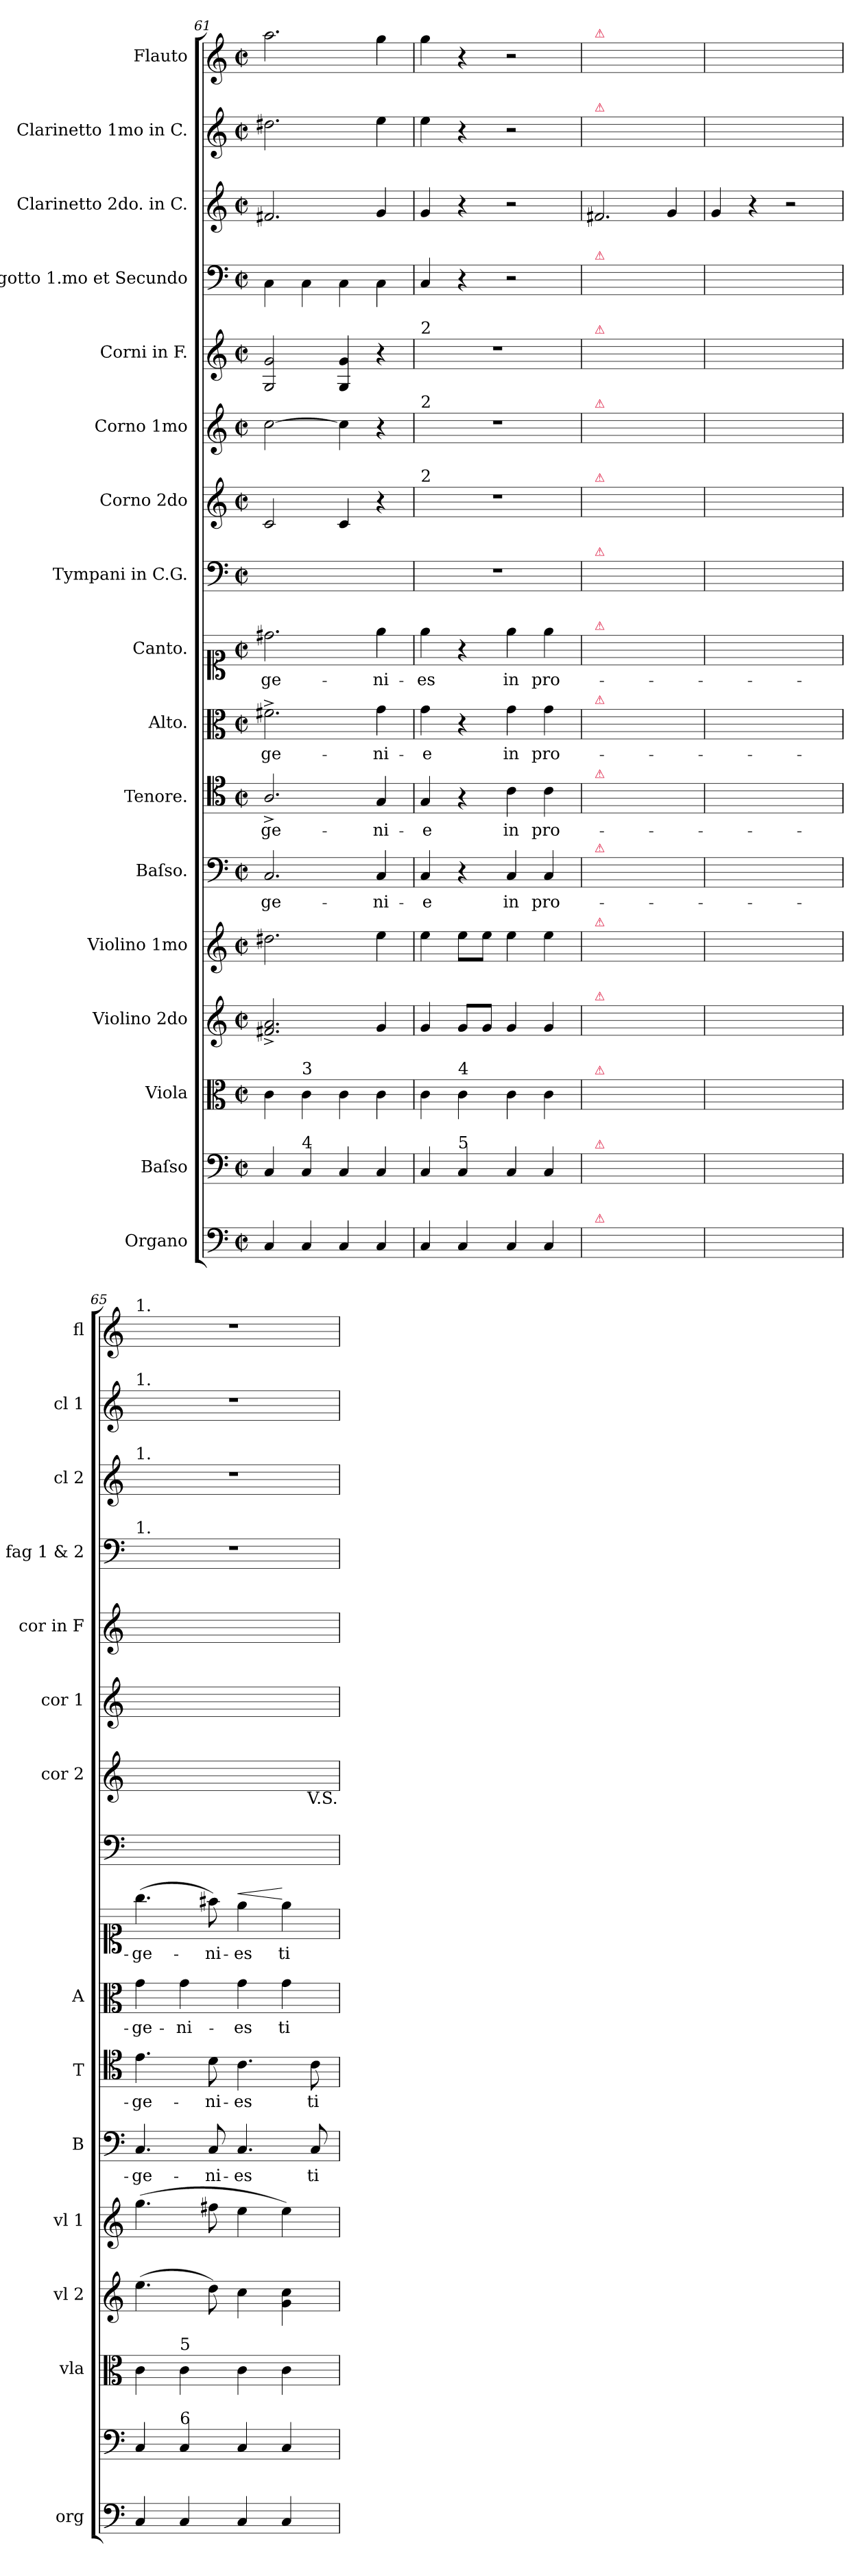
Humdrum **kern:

**kern	**kern	**kern	**kern	**kern	**kern	**text	**kern	**text	**kern	**text	**kern	**text	**dynam	**kern	**kern	**kern	**kern	**kern	**kern	**kern	**kern
*part17	*part16	*part15	*part14	*part13	*part12	*part12	*part11	*part11	*part10	*part10	*part9	*part9	*part9	*part8	*part7	*part6	*part5	*part4	*part3	*part2	*part1
*staff17	*staff16	*staff15	*staff14	*staff13	*staff12	*staff12	*staff11	*staff11	*staff10	*staff10	*staff9	*staff9	*staff9	*staff8	*staff7	*staff6	*staff5	*staff4	*staff3	*staff2	*staff1
*I"Organo	*I"Baſso	*I"Viola	*I"Violino 2do	*I"Violino 1mo	*I"Baſso.	*	*I"Tenore.	*	*I"Alto.	*	*I"Canto.	*	*	*I"Tympani in C.G.	*I"Corno 2do	*I"Corno 1mo	*I"Corni in F.	*I"Fagotto 1.mo et Secundo	*I"Clarinetto 2do. in C.	*I"Clarinetto 1mo in C.	*I"Flauto
*I'org	*	*I'vla	*I'vl 2	*I'vl 1	*I'B	*	*I'T	*	*I'A	*	*	*	*	*	*I'cor 2	*I'cor 1	*I'cor in F	*I'fag 1 & 2	*I'cl 2	*I'cl 1	*I'fl
*clefF4	*clefF4	*clefC3	*clefG2	*clefG2	*clefF4	*	*clefC4	*	*clefC3	*	*clefC1	*	*	*clefF4	*clefG2	*clefG2	*clefG2	*clefF4	*clefG2	*clefG2	*clefG2
*	*	*	*	*	*	*	*	*	*	*	*	*	*	*	*	*	*ITrd4c7	*	*	*	*
*k[]	*k[]	*k[]	*k[]	*k[]	*k[]	*	*k[]	*	*k[]	*	*k[]	*	*	*k[]	*k[]	*k[]	*k[b-]	*k[]	*k[]	*k[]	*k[]
*C:	*C:	*C:	*C:	*C:	*C:	*	*C:	*	*C:	*	*C:	*	*	*C:	*C:	*C:	*	*C:	*C:	*C:	*C:
*M2/2	*M2/2	*M2/2	*M2/2	*M2/2	*M2/2	*	*M2/2	*	*M2/2	*	*M2/2	*	*	*M2/2	*M2/2	*M2/2	*M2/2	*M2/2	*M2/2	*M2/2	*M2/2
*met(c|)	*met(c|)	*met(c|)	*met(c|)	*met(c|)	*met(c|)	*	*met(c|)	*	*met(c|)	*	*met(c|)	*	*	*met(c|)	*met(c|)	*met(c|)	*met(c|)	*met(c|)	*met(c|)	*met(c|)	*met(c|)
=61	=61	=61	=61	=61	=61	=61	=61	=61	=61	=61	=61	=61	=61	=61	=61	=61	=61	=61	=61	=61	=61
4C/	4C/	4c\	2.f#X^/ 2.a^/	2.dd#X\	2.C/	-ge-	2.A^/	-ge-	2.f#X^\	-ge-	2.dd#X\	-ge-	.	1ryy	2c/	[2cc\	2C/ 2c/	4C\	2.f#X/	2.dd#X\	2.aa\
!	!	!LO:TX:a:t=3	!	!	!	!	!	!	!	!	!	!	!	!	!	!	!	!	!	!	!
!	!LO:TX:a:t=4	!	!	!	!	!	!	!	!	!	!	!	!	!	!	!	!	!	!	!	!
4C/	4C/	4c\	.	.	.	.	.	.	.	.	.	.	.	.	.	.	.	4C\	.	.	.
4C/	4C/	4c\	.	.	.	.	.	.	.	.	.	.	.	.	4c/	4cc\]	4C/ 4c/	4C\	.	.	.
4C/	4C/	4c\	4g/	4ee\	4C/	-ni-	4G/	-ni-	4g\	-ni-	4ee\	-ni-	.	.	4r	4r	4r	4C\	4g/	4ee\	4gg\
=62	=62	=62	=62	=62	=62	=62	=62	=62	=62	=62	=62	=62	=62	=62	=62	=62	=62	=62	=62	=62	=62
!	!	!	!	!	!	!	!	!	!	!	!	!	!	!	!	!	!LO:TX:a:t=2	!	!	!	!
!	!	!	!	!	!	!	!	!	!	!	!	!	!	!	!	!LO:TX:a:t=2	!	!	!	!	!
!	!	!	!	!	!	!	!	!	!	!	!	!	!	!	!LO:TX:a:t=2	!	!	!	!	!	!
4C/	4C/	4c\	4g/	4ee\	4C/	-e	4G/	-e	4g\	-e	4ee\	-es	.	1r	1r	1r	1r	4C/	4g/	4ee\	4gg\
!	!	!LO:TX:a:t=4	!	!	!	!	!	!	!	!	!	!	!	!	!	!	!	!	!	!	!
!	!LO:TX:a:t=5	!	!	!	!	!	!	!	!	!	!	!	!	!	!	!	!	!	!	!	!
4C/	4C/	4c\	8g/L	8ee\L	4r	.	4r	.	4r	.	4r	.	.	.	.	.	.	4r	4r	4r	4r
.	.	.	8g/J	8ee\J	.	.	.	.	.	.	.	.	.	.	.	.	.	.	.	.	.
4C/	4C/	4c\	4g/	4ee\	4C/	in	4c\	in	4g\	in	4ee\	in	.	.	.	.	.	2r	2r	2r	2r
4C/	4C/	4c\	4g/	4ee\	4C/	pro-	4c\	pro-	4g\	pro-	4ee\	pro-	.	.	.	.	.	.	.	.	.
=63	=63	=63	=63	=63	=63	=63	=63	=63	=63	=63	=63	=63	=63	=63	=63	=63	=63	=63	=63	=63	=63
!	!	!	!	!	!	!	!	!	!	!	!	!	!	!	!	!	!	!	!	!	!LO:TX:a:color=crimson:t=⚠
!	!	!	!	!	!	!	!	!	!	!	!	!	!	!	!	!	!	!	!	!LO:TX:a:color=crimson:t=⚠	!
!	!	!	!	!	!	!	!	!	!	!	!	!	!	!	!	!	!	!LO:TX:a:color=crimson:t=⚠	!	!	!
!	!	!	!	!	!	!	!	!	!	!	!	!	!	!	!	!	!LO:TX:a:color=crimson:t=⚠	!	!	!	!
!	!	!	!	!	!	!	!	!	!	!	!	!	!	!	!	!LO:TX:a:color=crimson:t=⚠	!	!	!	!	!
!	!	!	!	!	!	!	!	!	!	!	!	!	!	!	!LO:TX:a:color=crimson:t=⚠	!	!	!	!	!	!
!	!	!	!	!	!	!	!	!	!	!	!	!	!	!LO:TX:a:color=crimson:t=⚠	!	!	!	!	!	!	!
!	!	!	!	!	!	!	!	!	!	!	!LO:TX:a:color=crimson:t=⚠	!	!	!	!	!	!	!	!	!	!
!	!	!	!	!	!	!	!	!	!LO:TX:a:color=crimson:t=⚠	!	!	!	!	!	!	!	!	!	!	!	!
!	!	!	!	!	!	!	!LO:TX:a:color=crimson:t=⚠	!	!	!	!	!	!	!	!	!	!	!	!	!	!
!	!	!	!	!	!LO:TX:a:color=crimson:t=⚠	!	!	!	!	!	!	!	!	!	!	!	!	!	!	!	!
!	!	!	!	!LO:TX:a:color=crimson:t=⚠	!	!	!	!	!	!	!	!	!	!	!	!	!	!	!	!	!
!	!	!	!LO:TX:a:color=crimson:t=⚠	!	!	!	!	!	!	!	!	!	!	!	!	!	!	!	!	!	!
!	!	!LO:TX:a:color=crimson:t=⚠	!	!	!	!	!	!	!	!	!	!	!	!	!	!	!	!	!	!	!
!	!LO:TX:a:color=crimson:t=⚠	!	!	!	!	!	!	!	!	!	!	!	!	!	!	!	!	!	!	!	!
!LO:TX:a:color=crimson:t=⚠	!	!	!	!	!	!	!	!	!	!	!	!	!	!	!	!	!	!	!	!	!
1ryy	1ryy	1ryy	1ryy	1ryy	1ryy	.	1ryy	.	1ryy	.	1ryy	.	.	1ryy	1ryy	1ryy	1ryy	1ryy	2.f#X/	1ryy	1ryy
.	.	.	.	.	.	.	.	.	.	.	.	.	.	.	.	.	.	.	4g/	.	.
=64	=64	=64	=64	=64	=64	=64	=64	=64	=64	=64	=64	=64	=64	=64	=64	=64	=64	=64	=64	=64	=64
1ryy	1ryy	1ryy	1ryy	1ryy	1ryy	.	1ryy	.	1ryy	.	1ryy	.	.	1ryy	1ryy	1ryy	1ryy	1ryy	4g/	1ryy	1ryy
.	.	.	.	.	.	.	.	.	.	.	.	.	.	.	.	.	.	.	4r	.	.
.	.	.	.	.	.	.	.	.	.	.	.	.	.	.	.	.	.	.	2r	.	.
=65	=65	=65	=65	=65	=65	=65	=65	=65	=65	=65	=65	=65	=65	=65	=65	=65	=65	=65	=65	=65	=65
!	!	!	!	!	!	!	!	!	!	!	!	!	!	!	!	!	!	!	!	!	!LO:TX:a:t=1.
!	!	!	!	!	!	!	!	!	!	!	!	!	!	!	!	!	!	!	!	!LO:TX:a:t=1.	!
!	!	!	!	!	!	!	!	!	!	!	!	!	!	!	!	!	!	!	!LO:TX:a:t=1.	!	!
!	!	!	!	!	!	!	!	!	!	!	!	!	!	!	!	!	!	!LO:TX:a:t=1.	!	!	!
4C/	4C/	4c\	(4.ee\	(4.gg\	4.C/	-ge-	4.e\	-ge-	4g\	-ge-	(4.gg\	-ge-	.	1ryy	1ryy	1ryy	1ryy	1r	1r	1r	1r
!	!	!LO:TX:a:t=5	!	!	!	!	!	!	!	!	!	!	!	!	!	!	!	!	!	!	!
!	!LO:TX:a:t=6	!	!	!	!	!	!	!	!	!	!	!	!	!	!	!	!	!	!	!	!
4C/	4C/	4c\	.	.	.	.	.	.	4g\	-ni-	.	.	.	.	.	.	.	.	.	.	.
.	.	.	8dd\)	8ff#X\	8C/	-ni-	8d\	-ni-	.	.	8ff#X\)	-ni-	.	.	.	.	.	.	.	.	.
!	!	!	!	!	!	!	!	!	!	!	!	!	!LO:HP:a	!	!	!	!	!	!	!	!
4C/	4C/	4c\	4cc\	4ee\	4.C/	-es	4.c\	-es	4g\	-es	4ee\	-es	<	.	.	.	.	.	.	.	.
4C/	4C/	4c\	4g\ 4cc\	4ee\)	.	.	.	.	4g\	ti-	4ee\	ti-	[	.	.	.	.	.	.	.	.
.	.	.	.	.	8C/	ti-	8c\	ti-	.	.	.	.	.	.	.	.	.	.	.	.	.
!	!	!	!	!	!	!	!	!	!	!	!	!	!	!	!LO:TX:b:t=V.S.	!	!	!	!	!	!
=	=	=	=	=	=	=	=	=	=	=	=	=	=	=	=	=	=	=	=	=	=
*-	*-	*-	*-	*-	*-	*-	*-	*-	*-	*-	*-	*-	*-	*-	*-	*-	*-	*-	*-	*-	*-
